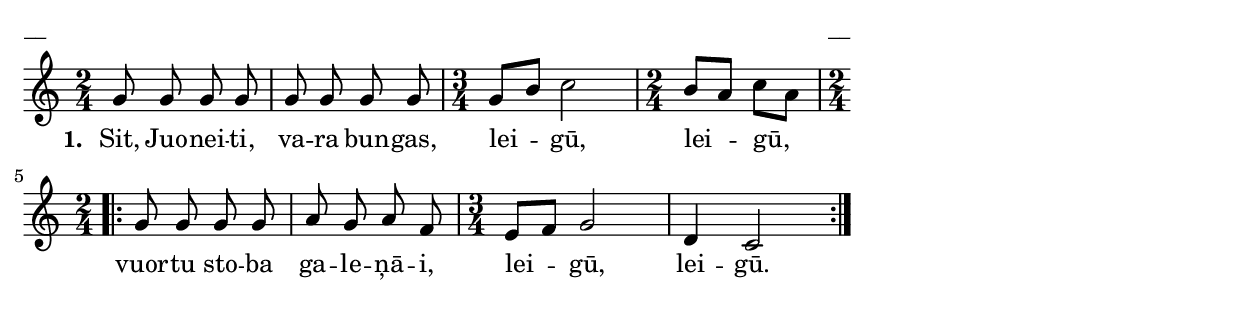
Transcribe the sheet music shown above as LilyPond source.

\version "2.13.18"

\paper {
line-width = 14\cm
left-margin = 0.4\cm
between-system-padding = 0.1\cm
between-system-space = 0.1\cm
}
% SBTZK, p.42
\layout {
indent = #0
ragged-last = ##f
}


voiceA = \relative c' {
\clef "treble"
\key c \major
\time 2/4
g'8 g g g | g g g g | \time 3/4 g [b] c2 | \time 2/4 b8 [a] c [a] |
\repeat volta 2 { \time 2/4  g g g g a g a f | \time 3/4 e [f] g2 | d4 c2 }
}

lyricA = \lyricmode {
  \set stanza = "1. "
Sit, Juo -- nei -- ti, va -- ra bun -- gas, lei -- gū, lei -- gū,
vuor -- tu sto -- ba ga -- le -- ņā -- i, lei -- gū, lei -- gū.
}

fullScore = <<
%\new ChordNames { \chordsA }
\new Staff {
<<
\new Voice = "voiceA" { \oneVoice \autoBeamOff \voiceA }
\lyricsto "voiceA" \new Lyrics  \lyricA

>>
}
>>



\score {
\fullScore
\header { piece = "__" opus = "__" }
}
\markup { \with-color #(x11-color 'white) \sans \smaller "__" }
\score {
\unfoldRepeats
\fullScore
\midi {
\context { \Staff \remove "Staff_performer" }
\context { \Voice \consists "Staff_performer" }
}
}


